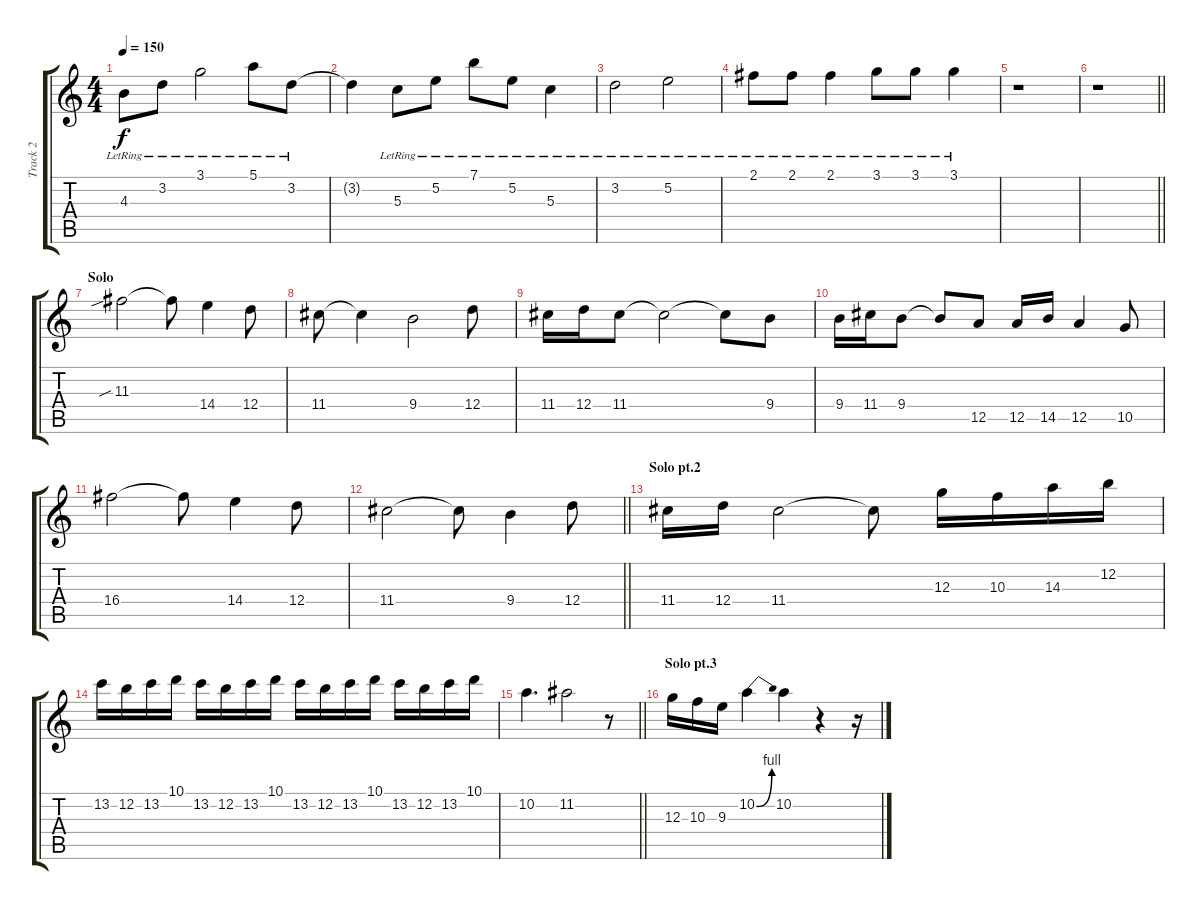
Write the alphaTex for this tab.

\track ("Track 2" "Track 2") {instrument electricguitarmuted}
\staff {score tabs}
\tuning (E4 B3 G3 D3 A2 D2) {hide}
\ts (4 4)
\tempo 150
\clef g2
\ks c
4.3{lr}.8{dy f} 3.2{lr}.8 3.1{lr}.2 5.1{lr}.8 3.2{lr}.8 |
3.2{t}.4 5.3{lr}.8 5.2{lr}.8 7.1{lr}.8 5.2{lr}.8 5.3{lr}.4 |
3.2{lr}.2 5.2{lr}.2 |
2.1{lr}.8 2.1{lr}.8 2.1{lr}.4 3.1{lr}.8 3.1{lr}.8 3.1{lr}.4 |
r.1 |
\barLineRight lightlight
r.1{volume 14 instrument overdrivenguitar} |
\section ("" "Solo")
11.3{sib}.2{volume 16 instrument overdrivenguitar} 11.3{t}.8 14.4.4 12.4.8 |
11.4.8 11.4{t}.4 9.4.2 12.4.8 |
11.4.16 12.4.16 11.4.8 11.4{t}.2 11.4{t}.8 9.4.8 |
9.4.16 11.4.16 9.4.8 9.4{t}.8 12.5.8 12.5.16 14.5.16 12.5.4 10.5.8 |
16.4.2 16.4{t}.8 14.4.4 12.4.8 |
\barLineRight lightlight
11.4.2 11.4{t}.8 9.4.4 12.4.8 |
\section ("" "Solo pt.2")
11.4.16 12.4.16 11.4.2 11.4{t}.8 12.3.16 10.3.16 14.3.16 12.2.16 |
13.2.16 12.2.16 13.2.16 10.1.16 13.2.16 12.2.16 13.2.16 10.1.16 13.2.16 12.2.16 13.2.16 10.1.16 13.2.16 12.2.16 13.2.16 10.1.16 |
\barLineRight lightlight
10.2.4{d} 11.2.2 r.8 |
\section ("" "Solo pt.3")
12.3.16 10.3.16 9.3.16 10.2{be (bend 0 0 60 4)}.4 10.2.4 r.4 r.16
